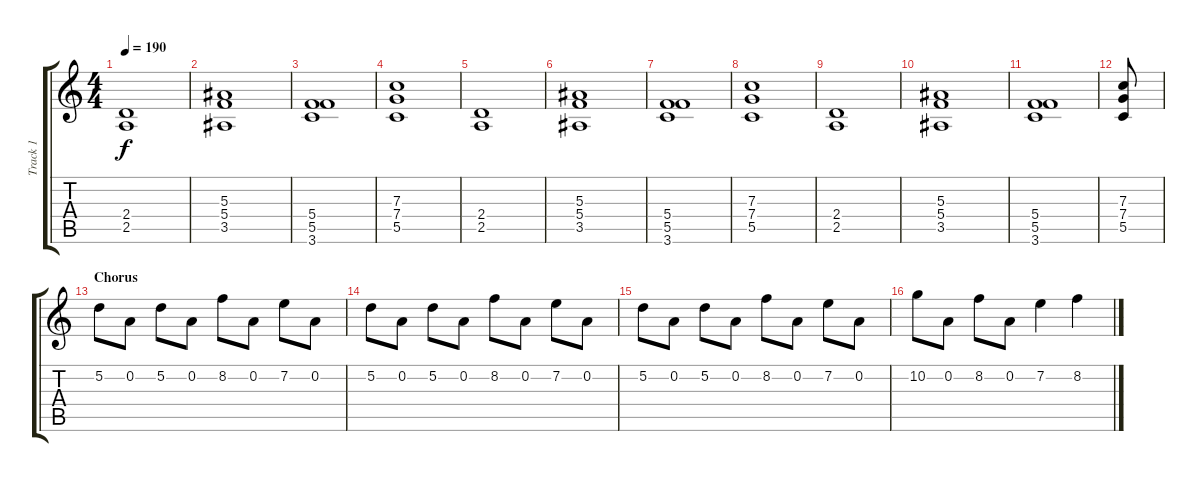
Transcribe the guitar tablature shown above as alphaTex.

\track ("Track 1" "Track 1") {instrument distortionguitar}
\staff {score tabs}
\tuning (D4 A3 F3 C3 G2 D3) {hide}
\ts (4 4)
\tempo 190
\clef g2
\ks c
(2.4 2.5).1{dy f} |
(5.3 5.4 3.5).1 |
(5.4 5.5 3.6).1 |
(7.3 7.4 5.5).1 |
(2.4 2.5).1 |
(5.3 5.4 3.5).1 |
(5.4 5.5 3.6).1 |
(7.3 7.4 5.5).1 |
(2.4 2.5).1 |
(5.3 5.4 3.5).1 |
(5.4 5.5 3.6).1 |
(7.3 7.4 5.5).8 |
\section ("" "Chorus")
5.2.8 0.2.8 5.2.8 0.2.8 8.2.8 0.2.8 7.2.8 0.2.8 |
5.2.8 0.2.8 5.2.8 0.2.8 8.2.8 0.2.8 7.2.8 0.2.8 |
5.2.8 0.2.8 5.2.8 0.2.8 8.2.8 0.2.8 7.2.8 0.2.8 |
10.2.8 0.2.8 8.2.8 0.2.8 7.2.4 8.2.4
